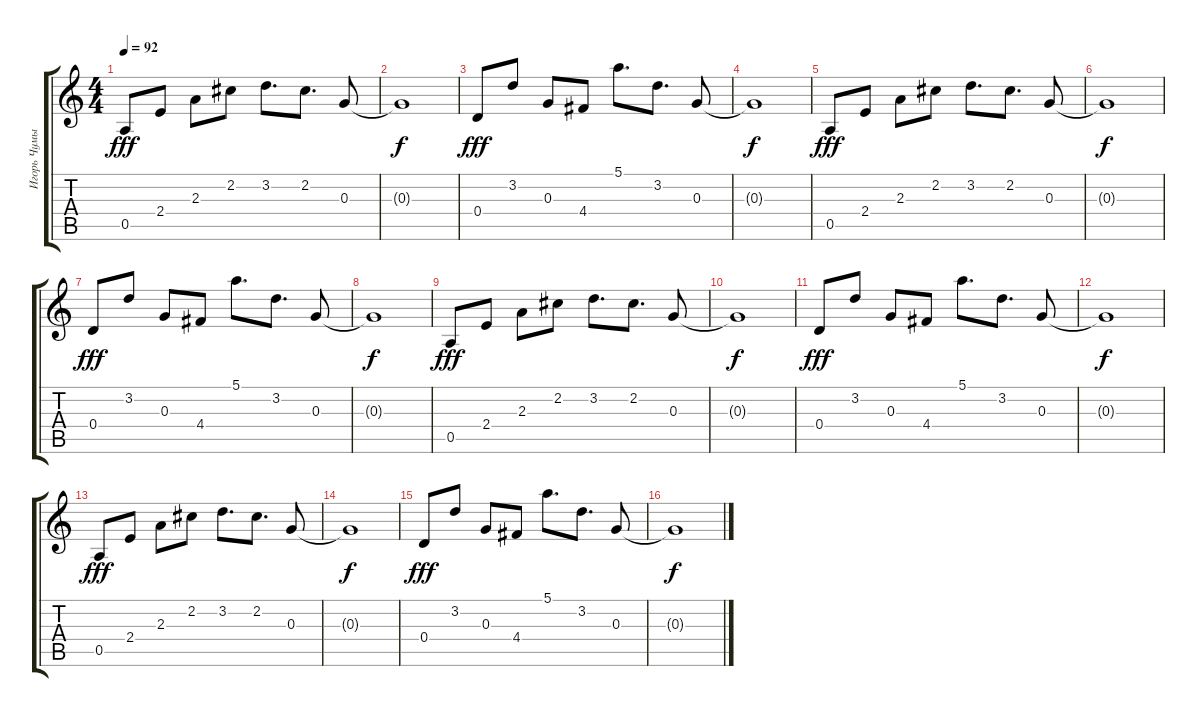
\track ("Игорь Чумычкин" "Игорь Чумы") {instrument electricguitarclean}
\staff {score tabs}
\tuning (E4 B3 G3 D3 A2 E2) {hide}
\ts (4 4)
\tempo 92
\clef g2
\ks c
0.5.8{dy fff} 2.4.8 2.3.8 2.2.8 3.2.8{d} 2.2.8{d} 0.3.8 |
0.3{t}.1{dy f} |
0.4.8{dy fff} 3.2.8 0.3.8 4.4.8 5.1.8{d} 3.2.8{d} 0.3.8 |
0.3{t}.1{dy f} |
0.5.8{dy fff} 2.4.8 2.3.8 2.2.8 3.2.8{d} 2.2.8{d} 0.3.8 |
0.3{t}.1{dy f} |
0.4.8{dy fff} 3.2.8 0.3.8 4.4.8 5.1.8{d} 3.2.8{d} 0.3.8 |
0.3{t}.1{dy f} |
0.5.8{dy fff} 2.4.8 2.3.8 2.2.8 3.2.8{d} 2.2.8{d} 0.3.8 |
0.3{t}.1{dy f} |
0.4.8{dy fff} 3.2.8 0.3.8 4.4.8 5.1.8{d} 3.2.8{d} 0.3.8 |
0.3{t}.1{dy f} |
0.5.8{dy fff} 2.4.8 2.3.8 2.2.8 3.2.8{d} 2.2.8{d} 0.3.8 |
0.3{t}.1{dy f} |
0.4.8{dy fff} 3.2.8 0.3.8 4.4.8 5.1.8{d} 3.2.8{d} 0.3.8 |
0.3{t}.1{dy f}
